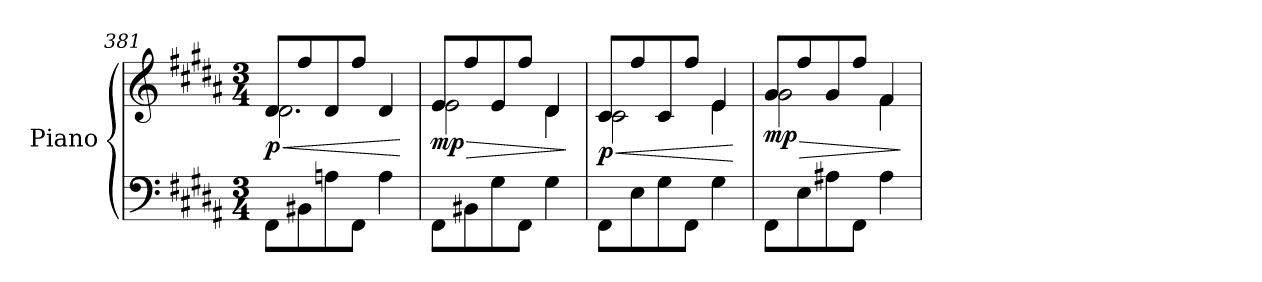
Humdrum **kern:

**kern	**kern	**dynam
*part1	*part1	*part1
*staff2	*staff1	*staff1/2
*I"Piano	*	*
*I'Pno	*	*
*clefF4	*clefG2	*
*k[f#c#g#d#a#]	*k[f#c#g#d#a#]	*
*M3/4	*M3/4	*
=381	=381	=381
!	!	!LO:HP:b
*	*^	*
!	!	!	!LO:DY:n=1:b
8FF#\L	8d#/L	2.d#\	< p
8BB#X\	8ff#/	.	.
8An\	8d#/	.	.
8FF#\J	8ff#/J	.	.
4A\	4d#/	.	.
*	*v	*v	*
.	.	[
=382	=382	=382
!	!LO:TX:a:i:t=sempre dim. e rall.	!
!	!LO:TX:a:i:t=105	!
!	!	!LO:HP:b
*	*^	*
!	!	!	!LO:DY:n=1:b
8FF#\L	8e/L	2e\	> mp
8BB#X\	8ff#/	.	.
8G#\	8e/	.	.
8FF#\J	8ff#/J	.	.
4G#\	4d#/	4d#\	.
*	*v	*v	*
.	.	]
=383	=383	=383
!	!LO:TX:a:i:t=102	!
!	!	!LO:HP:b
*	*^	*
!	!	!	!LO:DY:n=1:b
8FF#\L	8c#/L	2c#\	< p
8E\	8ff#/	.	.
8G#\	8c#/	.	.
8FF#\J	8ff#/J	.	.
4G#\	4e/	4e\	.
*	*v	*v	*
.	.	[
=384	=384	=384
!	!LO:TX:a:i:t=99	!
!	!	!LO:HP:b
*	*^	*
!	!	!	!LO:DY:n=1:b
8FF#\L	8g#/L	2g#\	> mp
8E\	8ff#/	.	.
8A#X\	8g#/	.	.
8FF#\J	8ff#/J	.	.
4A#\	4f#/	4f#\	.
*	*v	*v	*
.	.	]
=	=	=
*-	*-	*-
